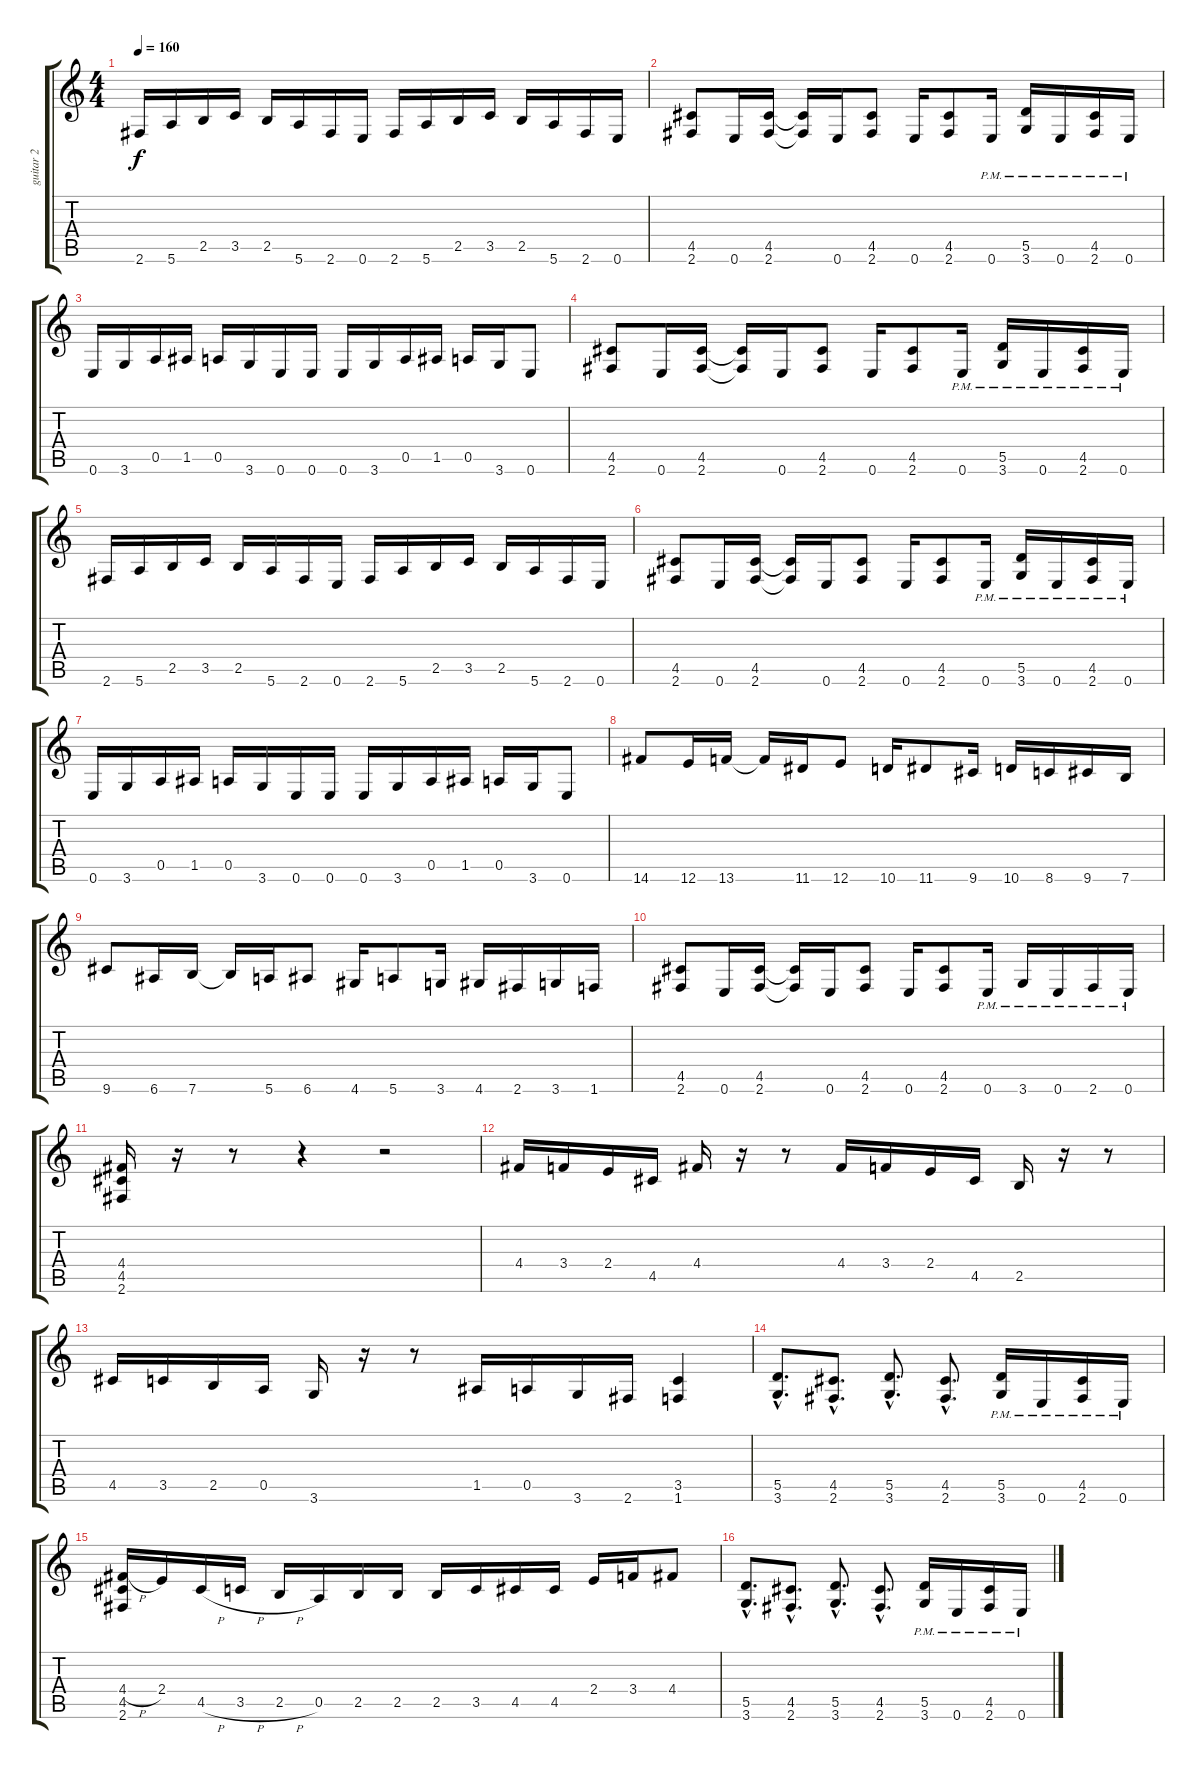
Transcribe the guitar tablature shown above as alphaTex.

\track ("guitar 2" "guitar 2") {instrument distortionguitar}
\staff {score tabs}
\tuning (E4 B3 G3 D3 A2 E2) {hide}
\ts (4 4)
\tempo 160
\clef g2
\ks c
2.6.16{dy f} 5.6.16 2.5.16 3.5.16 2.5.16 5.6.16 2.6.16 0.6.16 2.6.16 5.6.16 2.5.16 3.5.16 2.5.16 5.6.16 2.6.16 0.6.16 |
(4.5 2.6).8 0.6.16 (4.5 2.6).16 (4.5{t} 2.6{t}).16 0.6.16 (4.5 2.6).8 0.6.16 (4.5 2.6).8 0.6{pm}.16 (5.5 3.6{pm}).16 0.6{pm}.16 (4.5 2.6{pm}).16 0.6{pm}.16 |
0.6.16 3.6.16 0.5.16 1.5.16 0.5.16 3.6.16 0.6.16 0.6.16 0.6.16 3.6.16 0.5.16 1.5.16 0.5.16 3.6.16 0.6.8 |
(4.5 2.6).8 0.6.16 (4.5 2.6).16 (4.5{t} 2.6{t}).16 0.6.16 (4.5 2.6).8 0.6.16 (4.5 2.6).8 0.6{pm}.16 (5.5 3.6{pm}).16 0.6{pm}.16 (4.5 2.6{pm}).16 0.6{pm}.16 |
2.6.16 5.6.16 2.5.16 3.5.16 2.5.16 5.6.16 2.6.16 0.6.16 2.6.16 5.6.16 2.5.16 3.5.16 2.5.16 5.6.16 2.6.16 0.6.16 |
(4.5 2.6).8 0.6.16 (4.5 2.6).16 (4.5{t} 2.6{t}).16 0.6.16 (4.5 2.6).8 0.6.16 (4.5 2.6).8 0.6{pm}.16 (5.5 3.6{pm}).16 0.6{pm}.16 (4.5 2.6{pm}).16 0.6{pm}.16 |
0.6.16 3.6.16 0.5.16 1.5.16 0.5.16 3.6.16 0.6.16 0.6.16 0.6.16 3.6.16 0.5.16 1.5.16 0.5.16 3.6.16 0.6.8 |
14.6.8 12.6.16 13.6.16 13.6{t}.16 11.6.16 12.6.8 10.6.16 11.6.8 9.6.16 10.6.16 8.6.16 9.6.16 7.6.16 |
9.6.8 6.6.16 7.6.16 7.6{t}.16 5.6.16 6.6.8 4.6.16 5.6.8 3.6.16 4.6.16 2.6.16 3.6.16 1.6.16 |
(4.5 2.6).8 0.6.16 (4.5 2.6).16 (4.5{t} 2.6{t}).16 0.6.16 (4.5 2.6).8 0.6.16 (4.5 2.6).8 0.6{pm}.16 3.6{pm}.16 0.6{pm}.16 2.6{pm}.16 0.6{pm}.16 |
(4.4 4.5 2.6).16 r.16 r.8 r.4 r.2 |
4.4.16 3.4.16 2.4.16 4.5.16 4.4.16 r.16 r.8 4.4.16 3.4.16 2.4.16 4.5.16 2.5.16 r.16 r.8 |
4.5.16 3.5.16 2.5.16 0.5.16 3.6.16 r.16 r.8 1.5.16 0.5.16 3.6.16 2.6.16 (3.5 1.6).4 |
(5.5{hac} 3.6{hac}).8{d} (4.5{hac} 2.6{hac}).8{d} (5.5{hac} 3.6{hac}).8{d} (4.5{hac} 2.6{hac}).8{d} (5.5{pm} 3.6).16 0.6{pm}.16 (4.5{pm} 2.6).16 0.6{pm}.16 |
(4.4{h} 4.5 2.6).16 2.4.16 4.5{h}.16 3.5{h}.16 2.5{h}.16 0.5.16 2.5.16 2.5.16 2.5.16 3.5.16 4.5.16 4.5.16 2.4.16 3.4.16 4.4.8 |
(5.5{hac} 3.6{hac}).8{d} (4.5{hac} 2.6{hac}).8{d} (5.5{hac} 3.6{hac}).8{d} (4.5{hac} 2.6{hac}).8{d} (5.5{pm} 3.6).16 0.6{pm}.16 (4.5{pm} 2.6).16 0.6{pm}.16
